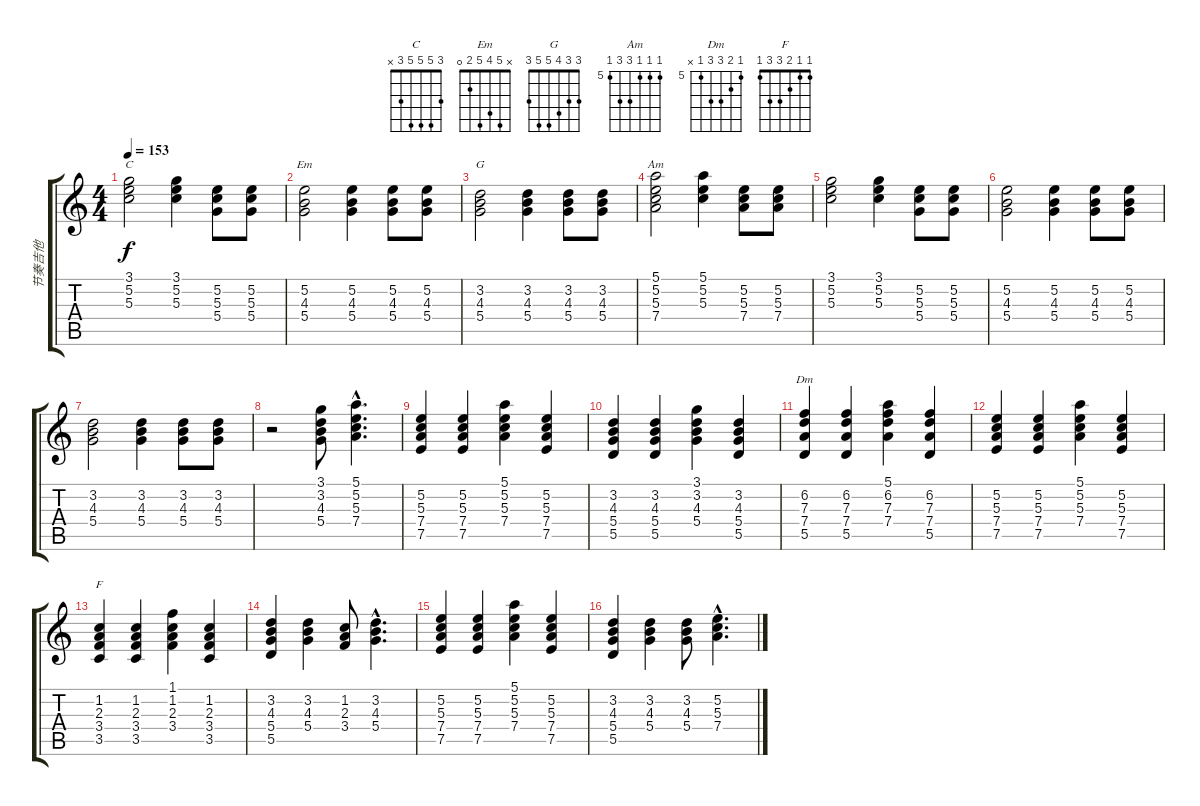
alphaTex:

\track ("节奏吉他" "节奏吉他") {instrument acousticguitarsteel}
\staff {score tabs}
\tuning (E4 B3 G3 D3 A2 E2) {hide}
\chord ("C" 3 5 5 5 3 x)
\chord ("Em" x 5 4 5 2 0)
\chord ("G" 3 3 4 5 5 3)
\chord ("Am" 5 5 5 7 7 5) {firstfret 5}
\chord ("Dm" 5 6 7 7 5 x) {firstfret 5}
\chord ("F" 1 1 2 3 3 1)
\ts (4 4)
\tempo 153
\clef g2
\ks c
(3.1 5.2 5.3).2{ch "C" dy f} (3.1 5.2 5.3).4 (5.2 5.3 5.4).8 (5.2 5.3 5.4).8 |
(5.2 4.3 5.4).2{ch "Em"} (5.2 4.3 5.4).4 (5.2 4.3 5.4).8 (5.2 4.3 5.4).8 |
(3.2 4.3 5.4).2{ch "G"} (3.2 4.3 5.4).4 (3.2 4.3 5.4).8 (3.2 4.3 5.4).8 |
(5.1 5.2 5.3 7.4).2{ch "Am"} (5.1 5.2 5.3).4 (5.2 5.3 7.4).8 (5.2 5.3 7.4).8 |
(3.1 5.2 5.3).2 (3.1 5.2 5.3).4 (5.2 5.3 5.4).8 (5.2 5.3 5.4).8 |
(5.2 4.3 5.4).2 (5.2 4.3 5.4).4 (5.2 4.3 5.4).8 (5.2 4.3 5.4).8 |
(3.2 4.3 5.4).2 (3.2 4.3 5.4).4 (3.2 4.3 5.4).8 (3.2 4.3 5.4).8 |
r.2 (3.1 3.2 4.3 5.4).8 (5.1{hac} 5.2{hac} 5.3{hac} 7.4{hac}).4{d} |
(5.2 5.3 7.4 7.5).4 (5.2 5.3 7.4 7.5).4 (5.1 5.2 5.3 7.4).4 (5.2 5.3 7.4 7.5).4 |
(3.2 4.3 5.4 5.5).4 (3.2 4.3 5.4 5.5).4 (3.1 3.2 4.3 5.4).4 (3.2 4.3 5.4 5.5).4 |
(6.2 7.3 7.4 5.5).4{ch "Dm"} (6.2 7.3 7.4 5.5).4 (5.1 6.2 7.3 7.4).4 (6.2 7.3 7.4 5.5).4 |
(5.2 5.3 7.4 7.5).4 (5.2 5.3 7.4 7.5).4 (5.1 5.2 5.3 7.4).4 (5.2 5.3 7.4 7.5).4 |
(1.2 2.3 3.4 3.5).4{ch "F"} (1.2 2.3 3.4 3.5).4 (1.1 1.2 2.3 3.4).4 (1.2 2.3 3.4 3.5).4 |
(3.2 4.3 5.4 5.5).4 (3.2 4.3 5.4).4 (1.2 2.3 3.4).8 (3.2{hac} 4.3{hac} 5.4{hac}).4{d} |
(5.2 5.3 7.4 7.5).4 (5.2 5.3 7.4 7.5).4 (5.1 5.2 5.3 7.4).4 (5.2 5.3 7.4 7.5).4 |
(3.2 4.3 5.4 5.5).4 (3.2 4.3 5.4).4 (3.2 4.3 5.4).8 (5.2{hac} 5.3{hac} 7.4{hac}).4{d}
